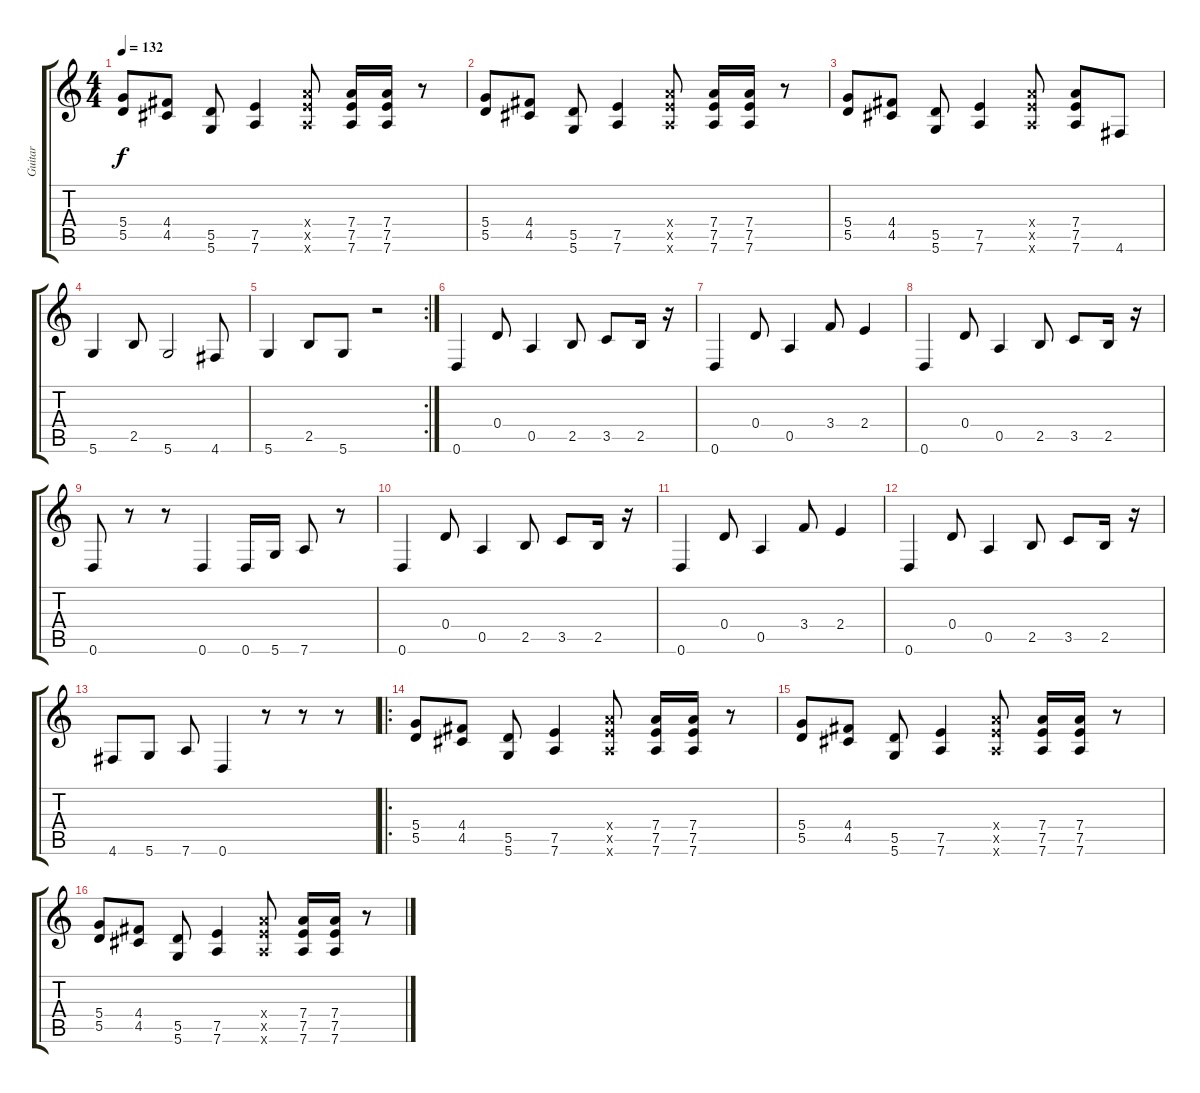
\track ("Guitar" "Guitar") {instrument distortionguitar}
\staff {score tabs}
\tuning (E4 B3 G3 D3 A2 D2) {hide}
\ts (4 4)
\tempo 132
\clef g2
\ks c
(5.4 5.5).8{dy f} (4.4 4.5).8 (5.5 5.6).8 (7.5 7.6).4 (7.4{x} 7.5{x} 7.6{x}).8 (7.4 7.5 7.6).16 (7.4 7.5 7.6).16 r.8 |
(5.4 5.5).8 (4.4 4.5).8 (5.5 5.6).8 (7.5 7.6).4 (7.4{x} 7.5{x} 7.6{x}).8 (7.4 7.5 7.6).16 (7.4 7.5 7.6).16 r.8 |
(5.4 5.5).8 (4.4 4.5).8 (5.5 5.6).8 (7.5 7.6).4 (7.4{x} 7.5{x} 7.6{x}).8 (7.4 7.5 7.6).8 4.6.8 |
5.6.4 2.5.8 5.6.2 4.6.8 |
\rc 2
5.6.4 2.5.8 5.6.8 r.2 |
0.6.4 0.4.8 0.5.4 2.5.8 3.5.8 2.5.16 r.16 |
0.6.4 0.4.8 0.5.4 3.4.8 2.4.4 |
0.6.4 0.4.8 0.5.4 2.5.8 3.5.8 2.5.16 r.16 |
0.6.8 r.8 r.8 0.6.4 0.6.16 5.6.16 7.6.8 r.8 |
0.6.4 0.4.8 0.5.4 2.5.8 3.5.8 2.5.16 r.16 |
0.6.4 0.4.8 0.5.4 3.4.8 2.4.4 |
0.6.4 0.4.8 0.5.4 2.5.8 3.5.8 2.5.16 r.16 |
4.6.8 5.6.8 7.6.8 0.6.4 r.8 r.8 r.8 |
\ro
(5.4 5.5).8 (4.4 4.5).8 (5.5 5.6).8 (7.5 7.6).4 (7.4{x} 7.5{x} 7.6{x}).8 (7.4 7.5 7.6).16 (7.4 7.5 7.6).16 r.8 |
(5.4 5.5).8 (4.4 4.5).8 (5.5 5.6).8 (7.5 7.6).4 (7.4{x} 7.5{x} 7.6{x}).8 (7.4 7.5 7.6).16 (7.4 7.5 7.6).16 r.8 |
(5.4 5.5).8 (4.4 4.5).8 (5.5 5.6).8 (7.5 7.6).4 (7.4{x} 7.5{x} 7.6{x}).8 (7.4 7.5 7.6).16 (7.4 7.5 7.6).16 r.8
